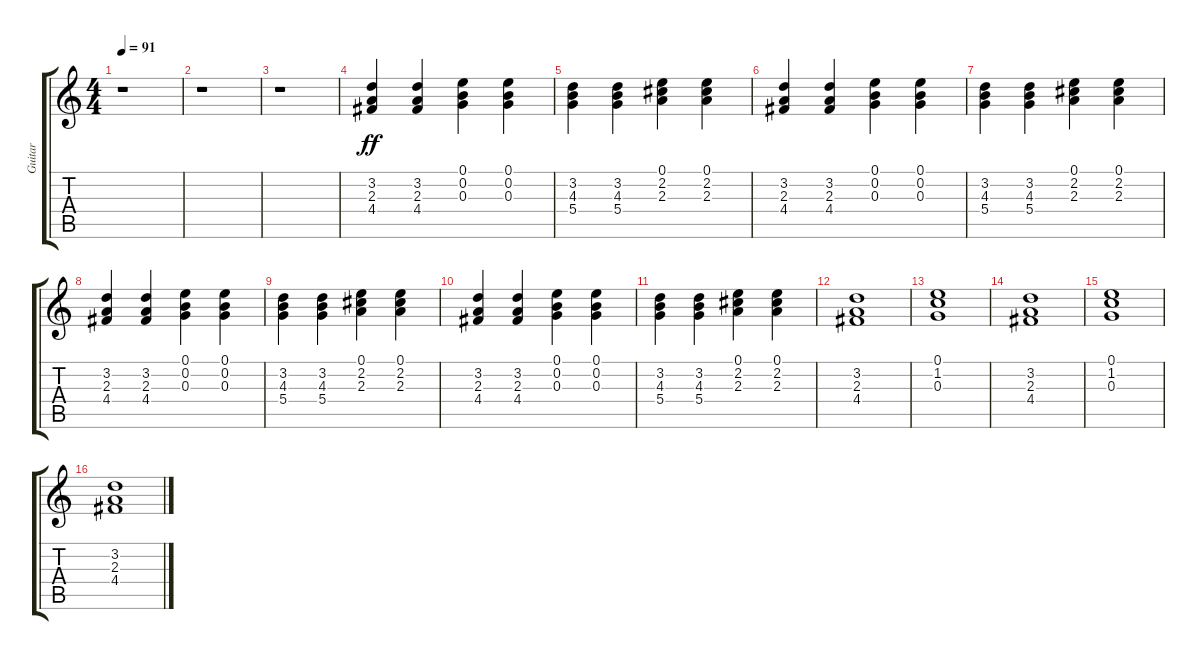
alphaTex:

\track ("Guitar" "Guitar") {instrument acousticguitarnylon}
\staff {score tabs}
\tuning (E4 B3 G3 D3 A2 E2) {hide}
\ts (4 4)
\tempo 91
\clef g2
\ks c
r.1{dy fff} |
r.1 |
r.1 |
(3.2 2.3 4.4).4{dy ff} (3.2 2.3 4.4).4 (0.1 0.2 0.3).4 (0.1 0.2 0.3).4 |
(3.2 4.3 5.4).4 (3.2 4.3 5.4).4 (0.1 2.2 2.3).4 (0.1 2.2 2.3).4 |
(3.2 2.3 4.4).4 (3.2 2.3 4.4).4 (0.1 0.2 0.3).4 (0.1 0.2 0.3).4 |
(3.2 4.3 5.4).4 (3.2 4.3 5.4).4 (0.1 2.2 2.3).4 (0.1 2.2 2.3).4 |
(3.2 2.3 4.4).4 (3.2 2.3 4.4).4 (0.1 0.2 0.3).4 (0.1 0.2 0.3).4 |
(3.2 4.3 5.4).4 (3.2 4.3 5.4).4 (0.1 2.2 2.3).4 (0.1 2.2 2.3).4 |
(3.2 2.3 4.4).4 (3.2 2.3 4.4).4 (0.1 0.2 0.3).4 (0.1 0.2 0.3).4 |
(3.2 4.3 5.4).4 (3.2 4.3 5.4).4 (0.1 2.2 2.3).4 (0.1 2.2 2.3).4 |
(3.2 2.3 4.4).1 |
(0.1 1.2 0.3).1 |
(3.2 2.3 4.4).1 |
(0.1 1.2 0.3).1 |
(3.2 2.3 4.4).1
